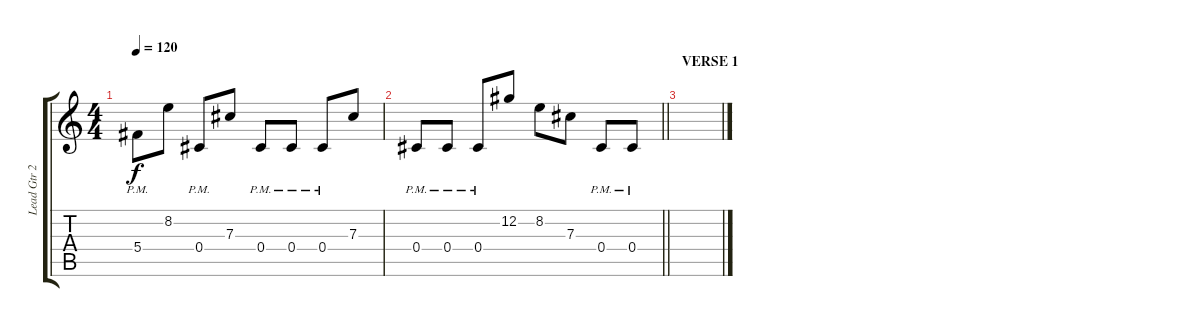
\track ("Lead Gtr 2" "Lead Gtr 2") {instrument overdrivenguitar}
\staff {score tabs}
\tuning (Eb4 Ab3 Gb3 Db3 Gb2 Db2) {hide}
\ts (4 4)
\tempo 120
\clef g2
\ks c
5.4{pm}.8{dy f} 8.2.8 0.4{pm}.8 7.3.8 0.4{pm}.8 0.4{pm}.8 0.4{pm}.8 7.3.8 |
\barLineRight lightlight
0.4{pm}.8 0.4{pm}.8 0.4{pm}.8 12.2.8 8.2.8 7.3.8 0.4{pm}.8 0.4{pm}.8 |
\section ("" "VERSE 1")
